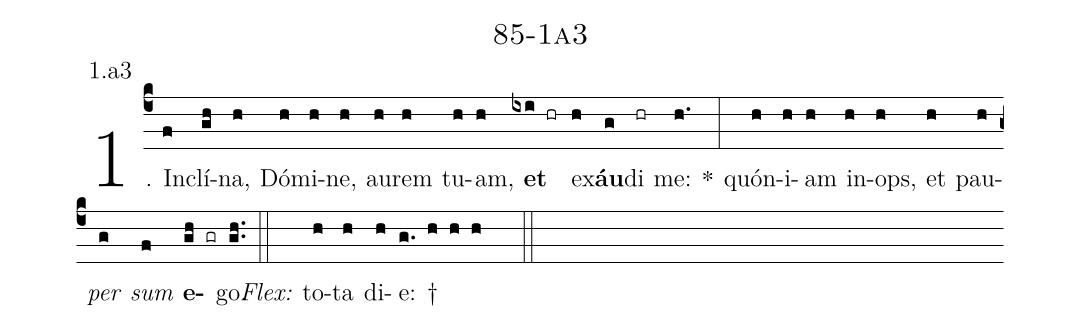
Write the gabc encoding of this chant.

name: 85-1a3;
annotation: 1.a3;
%%
(c4)1. In(f)clí(gh)na,(h) Dó(h)mi(h)ne,(h) au(h)rem(h) tu(h)am,(h) <b>et</b>(ixi hr) ex(h)<b>áu</b>(g)di(hr) me:(h.) *(:) quón(h)i(h)am(h) in(h)ops,(h) et(h) pau(h)<i>per</i>(g) <i>sum</i>(f) <b>e</b>(gh gr)go.(gh..) (::)
<i>Flex:</i>()  to(h)ta(h) di(h)e: †(g. h h h  ::)
